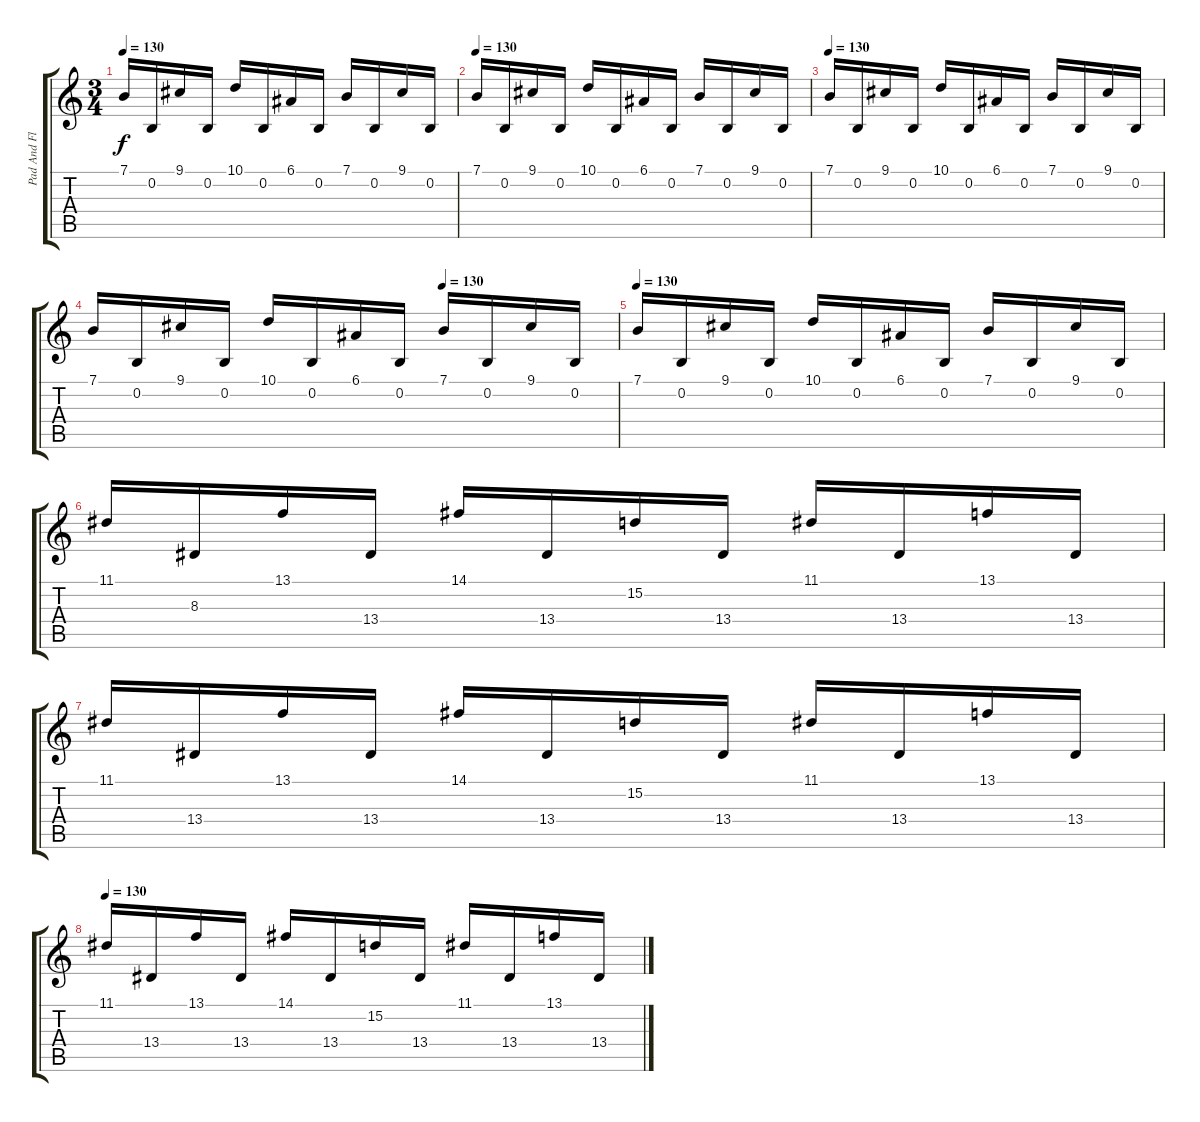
\track ("Pad And Flute" "Pad And Fl") {instrument pad1newage}
\staff {score tabs}
\tuning (E4 B3 G3 D3 A2 E2) {hide}
\ts (3 4)
\tempo 130
\clef g2
\ks c
7.1.16{dy f} 0.2.16 9.1.16 0.2.16 10.1.16 0.2.16 6.1.16 0.2.16 7.1.16 0.2.16 9.1.16 0.2.16 |
\tempo 130
7.1.16 0.2.16 9.1.16 0.2.16 10.1.16 0.2.16 6.1.16 0.2.16 7.1.16 0.2.16 9.1.16 0.2.16 |
\tempo 130
7.1.16 0.2.16 9.1.16 0.2.16 10.1.16 0.2.16 6.1.16 0.2.16 7.1.16 0.2.16 9.1.16 0.2.16 |
\tempo (130 0.6666666666666666)
7.1.16 0.2.16 9.1.16 0.2.16 10.1.16 0.2.16 6.1.16 0.2.16 7.1.16 0.2.16 9.1.16 0.2.16 |
\tempo 130
7.1.16 0.2.16 9.1.16 0.2.16 10.1.16 0.2.16 6.1.16 0.2.16 7.1.16 0.2.16 9.1.16 0.2.16 |
11.1.16 8.3.16 13.1.16 13.4.16 14.1.16 13.4.16 15.2.16 13.4.16 11.1.16 13.4.16 13.1.16 13.4.16 |
11.1.16 13.4.16 13.1.16 13.4.16 14.1.16 13.4.16 15.2.16 13.4.16 11.1.16 13.4.16 13.1.16 13.4.16 |
\tempo 130
11.1.16 13.4.16 13.1.16 13.4.16 14.1.16 13.4.16 15.2.16 13.4.16 11.1.16 13.4.16 13.1.16 13.4.16
